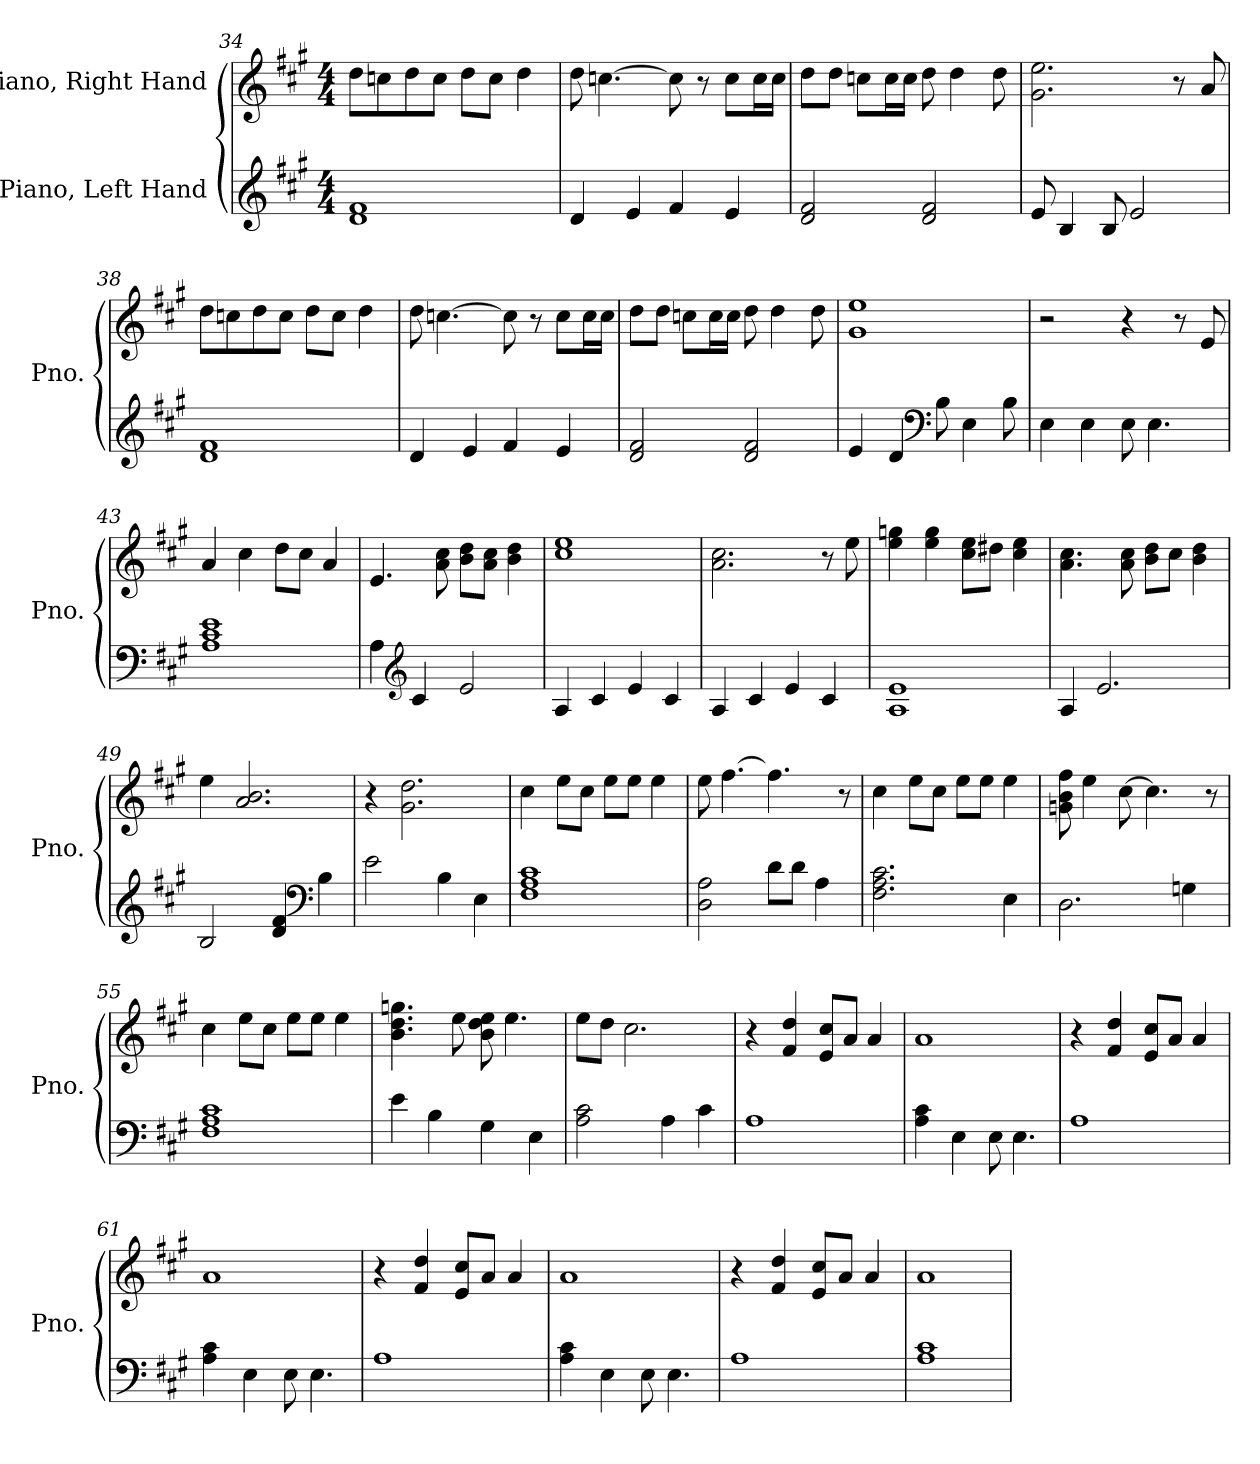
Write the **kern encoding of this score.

**kern	**kern
*part2	*part1
*staff2	*staff1
*I"Piano, Left Hand	*I"Piano, Right Hand
*I'Pno.	*I'Pno.
*clefG2	*clefG2
*k[f#c#g#]	*k[f#c#g#]
*M4/4	*M4/4
=34	=34
1d 1f#	8dd\L
.	8ccn\
.	8dd\
.	8cc\J
.	8dd\L
.	8cc\J
.	4dd\
!!LO:PB:g=z
=35	=35
4d/	8dd\
.	[4.ccn\
4e/	.
4f#/	8cc\]
.	8r
4e/	8cc\L
.	16cc\L
.	16cc\JJ
=36	=36
2d/ 2f#/	8dd\L
.	8dd\J
.	8ccn\L
.	16cc\L
.	16cc\JJ
2d/ 2f#/	8dd\
.	4dd\
.	8dd\
=37	=37
8e/	2.g#\ 2.ee\
4B/	.
8B/	.
2e/	.
.	8r
.	8a/
=38	=38
1d 1f#	8dd\L
.	8ccn\
.	8dd\
.	8cc\J
.	8dd\L
.	8cc\J
.	4dd\
=39	=39
4d/	8dd\
.	[4.ccn\
4e/	.
4f#/	8cc\]
.	8r
4e/	8cc\L
.	16cc\L
.	16cc\JJ
!!LO:LB:g=z
=40	=40
2d/ 2f#/	8dd\L
.	8dd\J
.	8ccn\L
.	16cc\L
.	16cc\JJ
2d/ 2f#/	8dd\
.	4dd\
.	8dd\
=41	=41
4e/	1g# 1ee
4d/	.
*clefF4	*
8B\	.
4E\	.
8B\	.
=42	=42
4E\	2r
4E\	.
8E\	4r
4.E\	.
.	8r
.	8e/
=43	=43
1A 1c# 1e	4a/
.	4cc#\
.	8dd\L
.	8cc#\J
.	4a/
=44	=44
4A\	4.e/
*clefG2	*
4c#/	.
.	8a\ 8cc#\
2e/	8b\ 8dd\L
.	8a\ 8cc#\J
.	4b\ 4dd\
=45	=45
4A/	1cc# 1ee
4c#/	.
4e/	.
4c#/	.
!!LO:LB:g=z
=46	=46
4A/	2.a\ 2.cc#\
4c#/	.
4e/	.
4c#/	8r
.	8ee\
=47	=47
1A 1e	4ee\ 4ggn\
.	4ee\ 4gg\
.	8cc#\ 8ee\L
.	8dd#X\J
.	4cc#\ 4ee\
=48	=48
4A/	4.a\ 4.cc#\
2.e/	.
.	8a\ 8cc#\
.	8b\ 8dd\L
.	8cc#\J
.	4b\ 4dd\
=49	=49
2B/	4ee\
.	2.a/ 2.b/
4d/ 4f#/	.
*clefF4	*
4B\	.
=50	=50
2e\	4r
.	2.g#\ 2.dd\
4B\	.
4E\	.
=51	=51
1F# 1A 1c#	4cc#\
.	8ee\L
.	8cc#\J
.	8ee\L
.	8ee\J
.	4ee\
=52	=52
2D\ 2A\	8ee\
.	[4.ff#\
8d\L	4.ff#\]
8d\J	.
4A\	.
.	8r
!!LO:LB:g=z
=53	=53
2.F#\ 2.A\ 2.c#\	4cc#\
.	8ee\L
.	8cc#\J
.	8ee\L
.	8ee\J
4E\	4ee\
=54	=54
2.D\	8gn\ 8b\ 8ff#\
.	4ee\
.	[8cc#\
.	4.cc#\]
4Gn\	.
.	8r
=55	=55
1F# 1A 1c#	4cc#\
.	8ee\L
.	8cc#\J
.	8ee\L
.	8ee\J
.	4ee\
=56	=56
4e\	4.b\ 4.dd\ 4.ggn\
4B\	.
.	8ee\
4G#\	8b\ 8dd\ 8ee\
.	4.ee\
4E\	.
=57	=57
2A\ 2c#\	8ee\L
.	8dd\J
.	2.cc#\
4A\	.
4c#\	.
=58	=58
1A	4r
.	4f#/ 4dd/
.	8e/ 8cc#/L
.	8a/J
.	4a/
=59	=59
4A\ 4c#\	1a
4E\	.
8E\	.
4.E\	.
!!LO:LB:g=z
=60	=60
1A	4r
.	4f#/ 4dd/
.	8e/ 8cc#/L
.	8a/J
.	4a/
=61	=61
4A\ 4c#\	1a
4E\	.
8E\	.
4.E\	.
=62	=62
1A	4r
.	4f#/ 4dd/
.	8e/ 8cc#/L
.	8a/J
.	4a/
=63	=63
4A\ 4c#\	1a
4E\	.
8E\	.
4.E\	.
=64	=64
1A	4r
.	4f#/ 4dd/
.	8e/ 8cc#/L
.	8a/J
.	4a/
=65	=65
1A 1c#	1a
=	=
*-	*-
